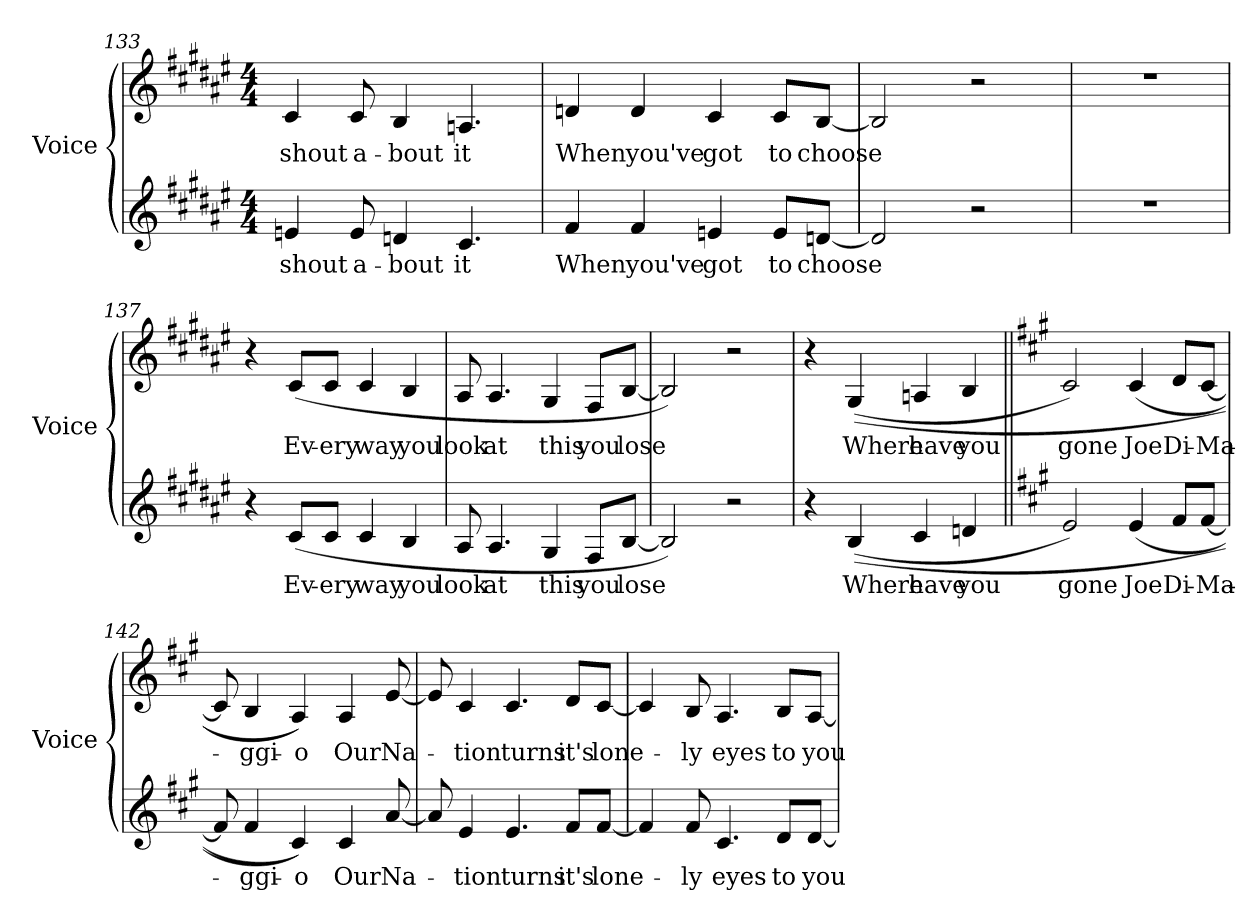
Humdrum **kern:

**kern	**text	**kern	**text
*part2	*part2	*part1	*part1
*staff2	*staff2	*staff1	*staff1
*I"Voice	*	*I"Voice	*
*I'Voice	*	*I'Voice	*
!!LO:LB:g=z
*clefG2	*	*clefG2	*
*k[f#c#g#d#a#e#]	*	*k[f#c#g#d#a#e#]	*
*F#:	*	*F#:	*
*M4/4	*	*M4/4	*
=133	=133	=133	=133
!	!LO:LY:b:color=#000000	!	!
!	!	!	!LO:LY:b:color=#000000
4eni/	shout	4c#i/	shout
!	!LO:LY:b:color=#000000	!	!
!	!	!	!LO:LY:b:color=#000000
8ei/	a-	8c#i/	a-
!	!LO:LY:b:color=#000000	!	!
!	!	!	!LO:LY:b:color=#000000
4dni/	-bout	4Bi/	-bout
!	!LO:LY:b:color=#000000	!	!
!	!	!	!LO:LY:b:color=#000000
4.c#i/	it	4.Ani/	it
=134	=134	=134	=134
!	!LO:LY:b:color=#000000	!	!
!	!	!	!LO:LY:b:color=#000000
4f#i/	When	4dni/	When
!	!LO:LY:b:color=#000000	!	!
!	!	!	!LO:LY:b:color=#000000
4f#i/	you've	4di/	you've
!	!LO:LY:b:color=#000000	!	!
!	!	!	!LO:LY:b:color=#000000
4eni/	got	4c#i/	got
!	!LO:LY:b:color=#000000	!	!
!	!	!	!LO:LY:b:color=#000000
8ei/L	to	8c#i/L	to
!	!LO:LY:b:color=#000000	!	!
!	!	!	!LO:LY:b:color=#000000
[8dni/J	choose	[8Bi/J	choose
=135	=135	=135	=135
2di/]	.	2Bi/]	.
2r	.	2r	.
=136	=136	=136	=136
1r	.	1r	.
=137	=137	=137	=137
4r	.	4r	.
!	!LO:LY:b:color=#000000	!	!
!	!	!	!LO:LY:b:color=#000000
(8c#i/L	Ev-	(8c#i/L	Ev-
!	!LO:LY:b:color=#000000	!	!
!	!	!	!LO:LY:b:color=#000000
8c#i/J	-ery	8c#i/J	-ery
!	!LO:LY:b:color=#000000	!	!
!	!	!	!LO:LY:b:color=#000000
4c#i/	way	4c#i/	way
!	!LO:LY:b:color=#000000	!	!
!	!	!	!LO:LY:b:color=#000000
4Bi/	you	4Bi/	you
!!LO:LB:g=z
=138	=138	=138	=138
!	!LO:LY:b:color=#000000	!	!
!	!	!	!LO:LY:b:color=#000000
8A#i/	look	8A#i/	look
!	!LO:LY:b:color=#000000	!	!
!	!	!	!LO:LY:b:color=#000000
4.A#i/	at	4.A#i/	at
!	!LO:LY:b:color=#000000	!	!
!	!	!	!LO:LY:b:color=#000000
4G#i/	this	4G#i/	this
!	!LO:LY:b:color=#000000	!	!
!	!	!	!LO:LY:b:color=#000000
8F#i/L	you	8F#i/L	you
!	!LO:LY:b:color=#000000	!	!
!	!	!	!LO:LY:b:color=#000000
[8Bi/J	lose	[8Bi/J	lose
=139	=139	=139	=139
2Bi/])	.	2Bi/])	.
2r	.	2r	.
=140	=140	=140	=140
4r	.	4r	.
!	!LO:LY:b:color=#000000	!	!
!	!	!	!LO:LY:b:color=#000000
((4Bi/	Where	((4G#i/	Where
!	!LO:LY:b:color=#000000	!	!
!	!	!	!LO:LY:b:color=#000000
4c#i/	have	4Ani/	have
!	!LO:LY:b:color=#000000	!	!
!	!	!	!LO:LY:b:color=#000000
4dni/	you	4Bi/	you
=141||	=141||	=141||	=141||
*k[f#c#g#]	*	*k[f#c#g#]	*
*A:	*	*A:	*
!	!LO:LY:b:color=#000000	!	!
!	!	!	!LO:LY:b:color=#000000
2ei/)	gone	2c#i/)	gone
!	!LO:LY:b:color=#000000	!	!
!	!	!	!LO:LY:b:color=#000000
(4ei/	Joe	(4c#i/	Joe
!	!LO:LY:b:color=#000000	!	!
!	!	!	!LO:LY:b:color=#000000
8f#i/L	Di-	8di/L	Di-
!	!LO:LY:b:color=#000000	!	!
!	!	!	!LO:LY:b:color=#000000
[8f#i/J	-Ma-	[8c#i/J	-Ma-
!!LO:LB:g=z
=142	=142	=142	=142
8f#i/]	.	8c#i/]	.
!	!LO:LY:b:color=#000000	!	!
!	!	!	!LO:LY:b:color=#000000
4f#i/	-ggi-	4Bi/	-ggi-
!	!LO:LY:b:color=#000000	!	!
!	!	!	!LO:LY:b:color=#000000
4c#i/))	-o	4Ai/))	-o
!	!LO:LY:b:color=#000000	!	!
!	!	!	!LO:LY:b:color=#000000
4c#i/	Our	4Ai/	Our
!	!LO:LY:b:color=#000000	!	!
!	!	!	!LO:LY:b:color=#000000
[8ai/	Na-	[8ei/	Na-
=143	=143	=143	=143
8ai/]	.	8ei/]	.
!	!LO:LY:b:color=#000000	!	!
!	!	!	!LO:LY:b:color=#000000
4ei/	-tion	4c#i/	-tion
!	!LO:LY:b:color=#000000	!	!
!	!	!	!LO:LY:b:color=#000000
4.ei/	turns	4.c#i/	turns
!	!LO:LY:b:color=#000000	!	!
!	!	!	!LO:LY:b:color=#000000
8f#i/L	it's	8di/L	it's
!	!LO:LY:b:color=#000000	!	!
!	!	!	!LO:LY:b:color=#000000
[8f#i/J	lone-	[8c#i/J	lone-
=144	=144	=144	=144
4f#i/]	.	4c#i/]	.
!	!LO:LY:b:color=#000000	!	!
!	!	!	!LO:LY:b:color=#000000
8f#i/	-ly	8Bi/	-ly
!	!LO:LY:b:color=#000000	!	!
!	!	!	!LO:LY:b:color=#000000
4.c#i/	eyes	4.Ai/	eyes
!	!LO:LY:b:color=#000000	!	!
!	!	!	!LO:LY:b:color=#000000
8di/L	to	8Bi/L	to
!	!LO:LY:b:color=#000000	!	!
!	!	!	!LO:LY:b:color=#000000
[8di/J	you	[8Ai/J	you
=	=	=	=
*-	*-	*-	*-
